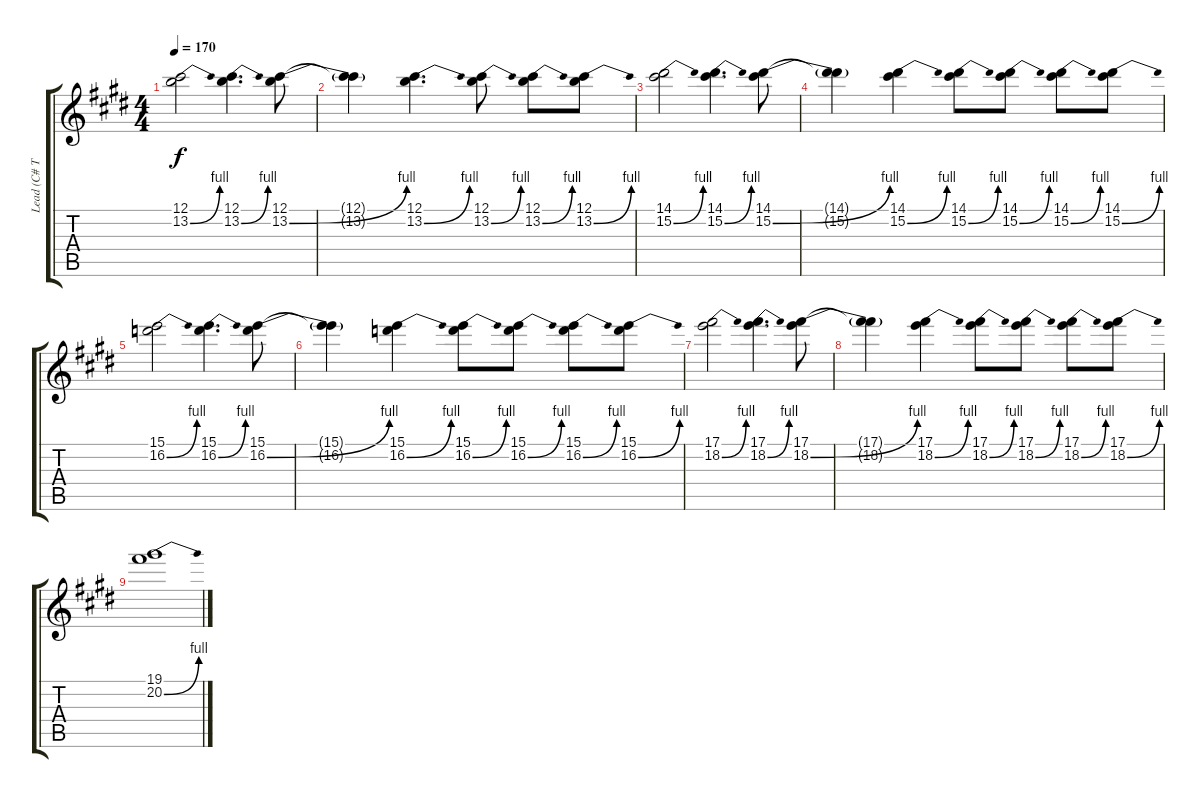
\track ("Lead (C# Tuning)" "Lead (C# T") {instrument overdrivenguitar}
\staff {score tabs}
\tuning (Db4 Bb3 E3 B2 Gb2 Db2) {hide}
\ts (4 4)
\tempo 170
\clef g2
\ks c#minor
(12.1 13.2{be (bend 0 0 60 4)}).2{dy f} (12.1 13.2{be (bend 0 0 60 4)}).4{d} (12.1 13.2{be (bend 0 0 60 4)}).8 |
(12.1{t} 13.2{t}).4 (12.1 13.2{be (bend 0 0 60 4)}).4{d} (12.1 13.2{be (bend 0 0 60 4)}).8 (12.1 13.2{be (bend 0 0 60 4)}).8 (12.1 13.2{be (bend 0 0 60 4)}).8 |
(14.1 15.2{be (bend 0 0 60 4)}).2 (14.1 15.2{be (bend 0 0 60 4)}).4{d} (14.1 15.2{be (bend 0 0 60 4)}).8 |
(14.1{t} 15.2{t}).4 (14.1 15.2{be (bend 0 0 60 4)}).4 (14.1 15.2{be (bend 0 0 60 4)}).8 (14.1 15.2{be (bend 0 0 60 4)}).8 (14.1 15.2{be (bend 0 0 60 4)}).8 (14.1 15.2{be (bend 0 0 60 4)}).8 |
(15.1 16.2{be (bend 0 0 60 4)}).2 (15.1 16.2{be (bend 0 0 60 4)}).4{d} (15.1 16.2{be (bend 0 0 60 4)}).8 |
(15.1{t} 16.2{t}).4 (15.1 16.2{be (bend 0 0 60 4)}).4 (15.1 16.2{be (bend 0 0 60 4)}).8 (15.1 16.2{be (bend 0 0 60 4)}).8 (15.1 16.2{be (bend 0 0 60 4)}).8 (15.1 16.2{be (bend 0 0 60 4)}).8 |
(17.1 18.2{be (bend 0 0 60 4)}).2 (17.1 18.2{be (bend 0 0 60 4)}).4{d} (17.1 18.2{be (bend 0 0 60 4)}).8 |
(17.1{t} 18.2{t}).4 (17.1 18.2{be (bend 0 0 60 4)}).4 (17.1 18.2{be (bend 0 0 60 4)}).8 (17.1 18.2{be (bend 0 0 60 4)}).8 (17.1 18.2{be (bend 0 0 60 4)}).8 (17.1 18.2{be (bend 0 0 60 4)}).8 |
(19.1 20.2{be (bend 0 0 60 4)}).1
